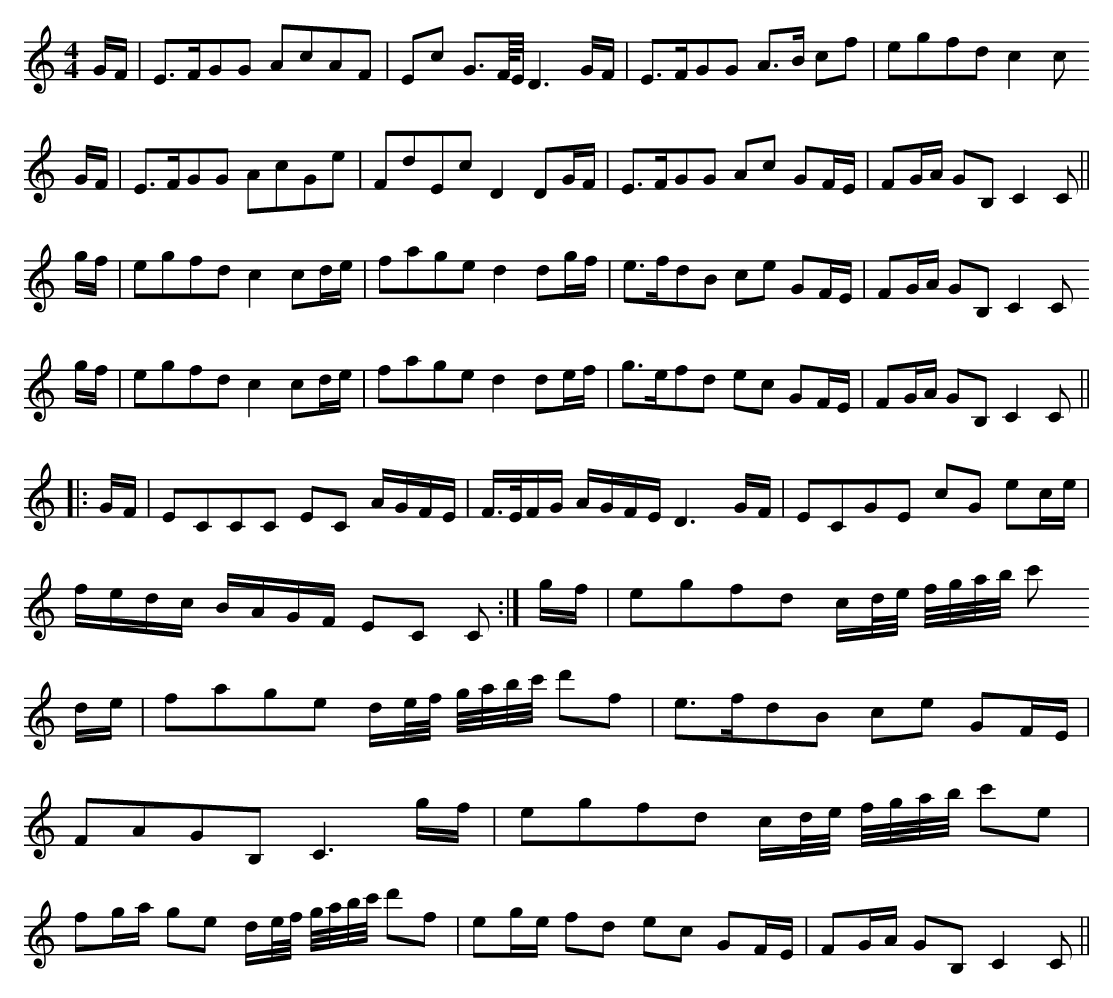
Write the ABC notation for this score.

X:1
M:4/4
K:C
G/F/|E>FGG AcAF|Ec G>F//E// D3 G/F/|E>FGG A>B cf|egfd c2 c
G/F/|E>FGG AcGe|FdEc D2 DG/F/|E>FGG Ac GF/E/|FG/A/ GB, C2 C||
g/f/|egfd c2 cd/e/|fage d2 dg/f/|e>fdB ce GF/E/|FG/A/ GB, C2 C
g/f/|egfd c2 cd/e/|fage d2 de/f/|g>efd ec GF/E/|FG/A/ GB, C2 C||
|:G/F/|ECCC EC A/G/F/E/|F/>E/F/G/ A/G/F/E/ D3 G/F/|ECGE cG ec/e/|
f/e/d/c/ B/A/G/F/ EC C:|g/f/|egfd c/d//e// f//g//a//b// c'
d/e/|fage d/e//f// g//a//b//c'// d'f|e>fdB ce GF/E/|
FAGB, C3 g/f/|egfd c/d//e// f//g//a//b// c'e|
fg/a/ ge d/e//f// g//a//b//c'// d'f|eg/e/ fd ec GF/E/|FG/A/ GB, C2 C||
